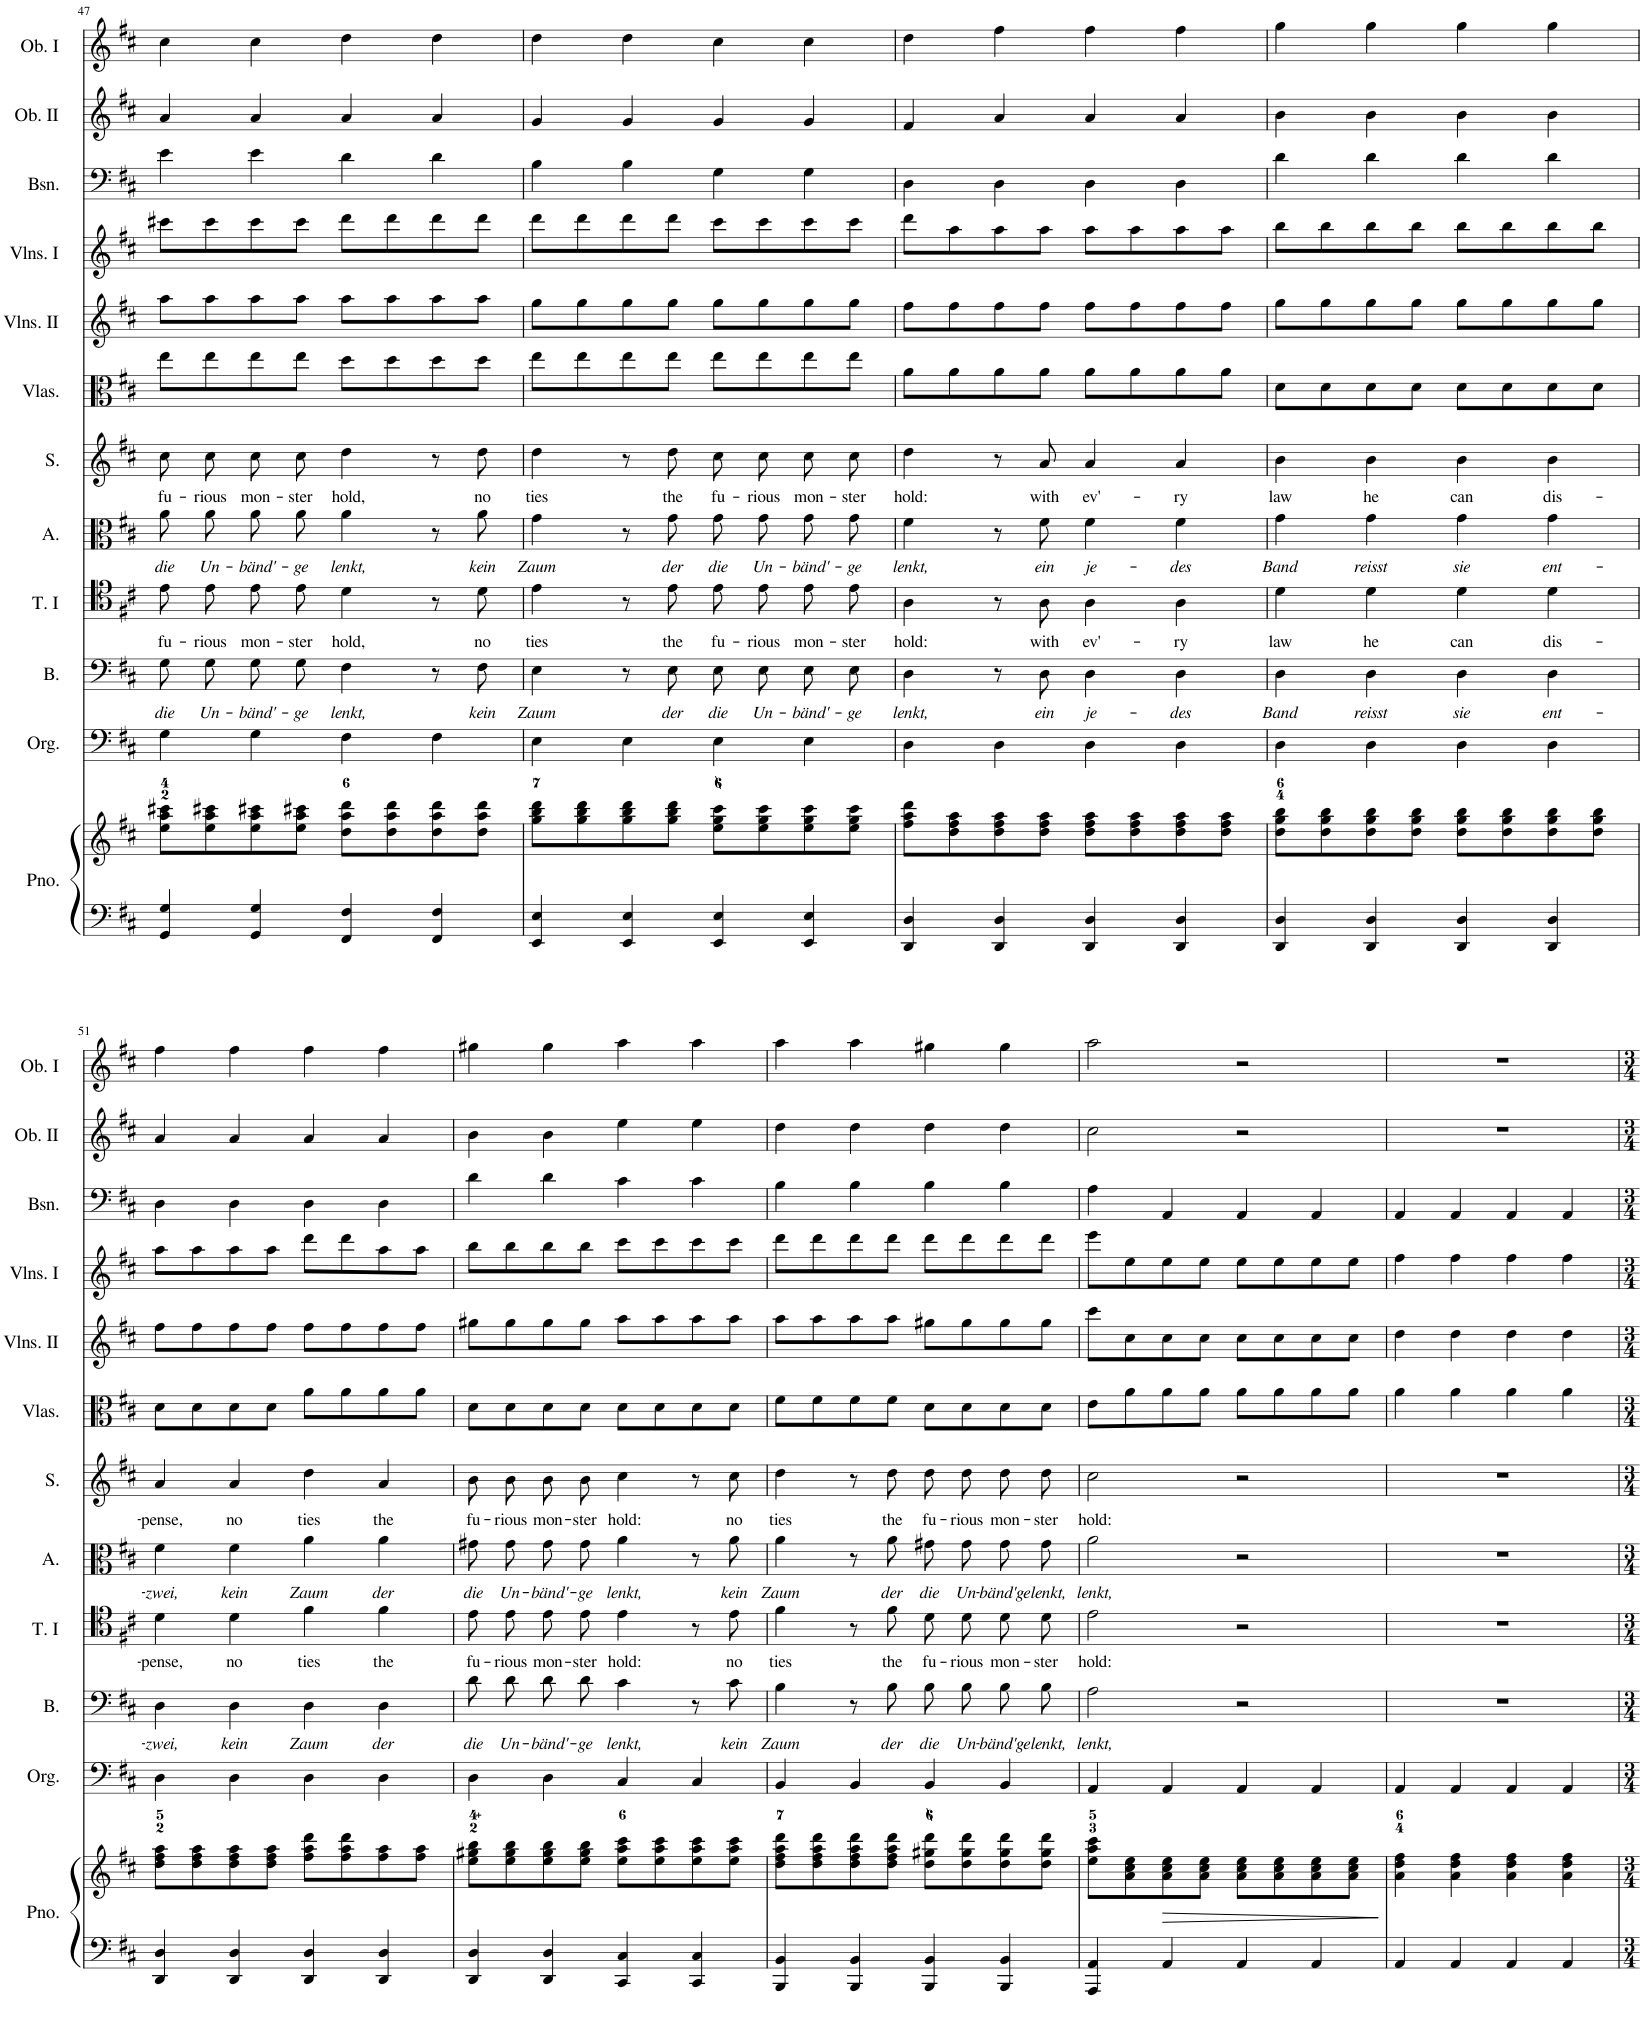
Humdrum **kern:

**kern	**kern	**dynam	**kern	**kern	**text	**kern	**text	**kern	**text	**kern	**text	**kern	**kern	**kern	**kern	**kern	**kern
*part12	*part12	*part12	*part11	*part10	*part10	*part9	*part9	*part8	*part8	*part7	*part7	*part6	*part5	*part4	*part3	*part2	*part1
*staff13	*staff12	*staff12/13	*staff11	*staff10	*staff10	*staff9	*staff9	*staff8	*staff8	*staff7	*staff7	*staff6	*staff5	*staff4	*staff3	*staff2	*staff1
*I"Piano	*	*	*I"Organ	*I"Bass	*	*I"Tenor I	*	*I"Alto	*	*I"Soprano	*	*I"Violas	*I"Violins II	*I"Violins I	*I"Bassoon	*I"Oboe II	*I"Oboe I
*I'Pno.	*	*	*I'Org.	*I'B.	*	*I'T. I	*	*I'A.	*	*I'S.	*	*I'Vlas.	*I'Vlns. II	*I'Vlns. I	*I'Bsn.	*I'Ob. II	*I'Ob. I
!!LO:PB:g=z
*clefF4	*clefG2	*	*clefF4	*clefF4	*	*clefC4	*	*clefC3	*	*clefG2	*	*clefC3	*clefG2	*clefG2	*clefF4	*clefG2	*clefG2
*k[f#c#]	*k[f#c#]	*	*k[f#c#]	*k[f#c#]	*	*k[f#c#]	*	*k[f#c#]	*	*k[f#c#]	*	*k[f#c#]	*k[f#c#]	*k[f#c#]	*k[f#c#]	*k[f#c#]	*k[f#c#]
*M4/4	*M4/4	*	*M4/4	*M4/4	*	*M4/4	*	*M4/4	*	*M4/4	*	*M4/4	*M4/4	*M4/4	*M4/4	*M4/4	*M4/4
*met(c)	*met(c)	*	*met(c)	*met(c)	*	*met(c)	*	*met(c)	*	*met(c)	*	*met(c)	*met(c)	*met(c)	*met(c)	*met(c)	*met(c)
=47	=47	=47	=47	=47	=47	=47	=47	=47	=47	=47	=47	=47	=47	=47	=47	=47	=47
!	!	!	!	!	!LO:LY:b	!	!LO:LY:b	!	!LO:LY:b	!	!LO:LY:b	!	!	!	!	!	!
4GG/ 4G/	8ee\ 8aa\ 8ccc#X\L	.	4G\	8G\L	die	8e\L	fu-	8a\L	die	8cc#\L	fu-	8ee\L	8aa\L	8ccc#X\L	4e\	4a/	4cc#\
!	!	!	!	!	!LO:LY:b	!	!LO:LY:b	!	!LO:LY:b	!	!LO:LY:b	!	!	!	!	!	!
.	8ee\ 8aa\ 8ccc#X\	.	.	8G\J	Un-	8e\J	-rious	8a\J	Un-	8cc#\J	-rious	8ee\	8aa\	8ccc#\	.	.	.
!	!	!	!	!	!LO:LY:b	!	!LO:LY:b	!	!LO:LY:b	!	!LO:LY:b	!	!	!	!	!	!
4GG/ 4G/	8ee\ 8aa\ 8ccc#X\	.	4G\	8G\L	-bänd'-	8e\L	mon-	8a\L	-bänd'-	8cc#\L	mon-	8ee\	8aa\	8ccc#\	4e\	4a/	4cc#\
!	!	!	!	!	!LO:LY:b	!	!LO:LY:b	!	!LO:LY:b	!	!LO:LY:b	!	!	!	!	!	!
.	8ee\ 8aa\ 8ccc#X\J	.	.	8G\J	-ge	8e\J	-ster	8a\J	-ge	8cc#\J	-ster	8ee\J	8aa\J	8ccc#\J	.	.	.
!	!	!	!	!	!LO:LY:b	!	!LO:LY:b	!	!LO:LY:b	!	!LO:LY:b	!	!	!	!	!	!
4FF#/ 4F#/	8dd\ 8aa\ 8ddd\L	.	4F#\	4F#\	lenkt,	4d\	hold,	4a\	lenkt,	4dd\	hold,	8dd\L	8aa\L	8ddd\L	4d\	4a/	4dd\
.	8dd\ 8aa\ 8ddd\	.	.	.	.	.	.	.	.	.	.	8dd\	8aa\	8ddd\	.	.	.
4FF#/ 4F#/	8dd\ 8aa\ 8ddd\	.	4F#\	8r	.	8r	.	8r	.	8r	.	8dd\	8aa\	8ddd\	4d\	4a/	4dd\
!	!	!	!	!	!LO:LY:b	!	!LO:LY:b	!	!LO:LY:b	!	!LO:LY:b	!	!	!	!	!	!
.	8dd\ 8aa\ 8ddd\J	.	.	8F#\	kein	8d\	no	8a\	kein	8dd\	no	8dd\J	8aa\J	8ddd\J	.	.	.
=48	=48	=48	=48	=48	=48	=48	=48	=48	=48	=48	=48	=48	=48	=48	=48	=48	=48
!	!	!	!	!	!LO:LY:b	!	!LO:LY:b	!	!LO:LY:b	!	!LO:LY:b	!	!	!	!	!	!
4EE/ 4E/	8gg\ 8bb\ 8ddd\L	.	4E\	4E\	Zaum	4e\	ties	4g\	Zaum	4dd\	ties	8ee\L	8gg\L	8ddd\L	4B\	4g/	4dd\
.	8gg\ 8bb\ 8ddd\	.	.	.	.	.	.	.	.	.	.	8ee\	8gg\	8ddd\	.	.	.
4EE/ 4E/	8gg\ 8bb\ 8ddd\	.	4E\	8r	.	8r	.	8r	.	8r	.	8ee\	8gg\	8ddd\	4B\	4g/	4dd\
!	!	!	!	!	!LO:LY:b	!	!LO:LY:b	!	!LO:LY:b	!	!LO:LY:b	!	!	!	!	!	!
.	8gg\ 8bb\ 8ddd\J	.	.	8E\	der	8e\	the	8g\	der	8dd\	the	8ee\J	8gg\J	8ddd\J	.	.	.
!	!	!	!	!	!LO:LY:b	!	!LO:LY:b	!	!LO:LY:b	!	!LO:LY:b	!	!	!	!	!	!
4EE/ 4E/	8ee\ 8gg\ 8ccc#\L	.	4E\	8E\L	die	8e\L	fu-	8g\L	die	8cc#\L	fu-	8ee\L	8gg\L	8ccc#\L	4G\	4g/	4cc#\
!	!	!	!	!	!LO:LY:b	!	!LO:LY:b	!	!LO:LY:b	!	!LO:LY:b	!	!	!	!	!	!
.	8ee\ 8gg\ 8ccc#\	.	.	8E\J	Un-	8e\J	-rious	8g\J	Un-	8cc#\J	-rious	8ee\	8gg\	8ccc#\	.	.	.
!	!	!	!	!	!LO:LY:b	!	!LO:LY:b	!	!LO:LY:b	!	!LO:LY:b	!	!	!	!	!	!
4EE/ 4E/	8ee\ 8gg\ 8ccc#\	.	4E\	8E\L	-bänd'-	8e\L	mon-	8g\L	-bänd'-	8cc#\L	mon-	8ee\	8gg\	8ccc#\	4G\	4g/	4cc#\
!	!	!	!	!	!LO:LY:b	!	!LO:LY:b	!	!LO:LY:b	!	!LO:LY:b	!	!	!	!	!	!
.	8ee\ 8gg\ 8ccc#\J	.	.	8E\J	-ge	8e\J	-ster	8g\J	-ge	8cc#\J	-ster	8ee\J	8gg\J	8ccc#\J	.	.	.
=49	=49	=49	=49	=49	=49	=49	=49	=49	=49	=49	=49	=49	=49	=49	=49	=49	=49
!	!	!	!	!	!LO:LY:b	!	!LO:LY:b	!	!LO:LY:b	!	!LO:LY:b	!	!	!	!	!	!
4DD/ 4D/	8ff#\ 8aa\ 8ddd\L	.	4D\	4D\	lenkt,	4A\	hold:	4f#\	lenkt,	4dd\	hold:	8a\L	8ff#\L	8ddd\L	4D\	4f#/	4dd\
.	8dd\ 8ff#\ 8aa\	.	.	.	.	.	.	.	.	.	.	8a\	8ff#\	8aa\	.	.	.
4DD/ 4D/	8dd\ 8ff#\ 8aa\	.	4D\	8r	.	8r	.	8r	.	8r	.	8a\	8ff#\	8aa\	4D\	4a/	4ff#\
!	!	!	!	!	!LO:LY:b	!	!LO:LY:b	!	!LO:LY:b	!	!LO:LY:b	!	!	!	!	!	!
.	8dd\ 8ff#\ 8aa\J	.	.	8D\	ein	8A\	with	8f#\	ein	8a/	with	8a\J	8ff#\J	8aa\J	.	.	.
!	!	!	!	!	!LO:LY:b	!	!LO:LY:b	!	!LO:LY:b	!	!LO:LY:b	!	!	!	!	!	!
4DD/ 4D/	8dd\ 8ff#\ 8aa\L	.	4D\	4D\	je-	4A\	ev'-	4f#\	je-	4a/	ev'-	8a\L	8ff#\L	8aa\L	4D\	4a/	4ff#\
.	8dd\ 8ff#\ 8aa\	.	.	.	.	.	.	.	.	.	.	8a\	8ff#\	8aa\	.	.	.
!	!	!	!	!	!LO:LY:b	!	!LO:LY:b	!	!LO:LY:b	!	!LO:LY:b	!	!	!	!	!	!
4DD/ 4D/	8dd\ 8ff#\ 8aa\	.	4D\	4D\	-des	4A\	-ry	4f#\	-des	4a/	-ry	8a\	8ff#\	8aa\	4D\	4a/	4ff#\
.	8dd\ 8ff#\ 8aa\J	.	.	.	.	.	.	.	.	.	.	8a\J	8ff#\J	8aa\J	.	.	.
=50	=50	=50	=50	=50	=50	=50	=50	=50	=50	=50	=50	=50	=50	=50	=50	=50	=50
!	!	!	!	!	!LO:LY:b	!	!LO:LY:b	!	!LO:LY:b	!	!LO:LY:b	!	!	!	!	!	!
4DD/ 4D/	8dd\ 8gg\ 8bb\L	.	4D\	4D\	Band	4d\	law	4g\	Band	4b\	law	8d\L	8gg\L	8bb\L	4d\	4b\	4gg\
.	8dd\ 8gg\ 8bb\	.	.	.	.	.	.	.	.	.	.	8d\	8gg\	8bb\	.	.	.
!	!	!	!	!	!LO:LY:b	!	!LO:LY:b	!	!LO:LY:b	!	!LO:LY:b	!	!	!	!	!	!
4DD/ 4D/	8dd\ 8gg\ 8bb\	.	4D\	4D\	reisst	4d\	he	4g\	reisst	4b\	he	8d\	8gg\	8bb\	4d\	4b\	4gg\
.	8dd\ 8gg\ 8bb\J	.	.	.	.	.	.	.	.	.	.	8d\J	8gg\J	8bb\J	.	.	.
!	!	!	!	!	!LO:LY:b	!	!LO:LY:b	!	!LO:LY:b	!	!LO:LY:b	!	!	!	!	!	!
4DD/ 4D/	8dd\ 8gg\ 8bb\L	.	4D\	4D\	sie	4d\	can	4g\	sie	4b\	can	8d\L	8gg\L	8bb\L	4d\	4b\	4gg\
.	8dd\ 8gg\ 8bb\	.	.	.	.	.	.	.	.	.	.	8d\	8gg\	8bb\	.	.	.
!	!	!	!	!	!LO:LY:b	!	!LO:LY:b	!	!LO:LY:b	!	!LO:LY:b	!	!	!	!	!	!
4DD/ 4D/	8dd\ 8gg\ 8bb\	.	4D\	4D\	ent-	4d\	dis-	4g\	ent-	4b\	dis-	8d\	8gg\	8bb\	4d\	4b\	4gg\
.	8dd\ 8gg\ 8bb\J	.	.	.	.	.	.	.	.	.	.	8d\J	8gg\J	8bb\J	.	.	.
!!LO:LB:g=z
=51	=51	=51	=51	=51	=51	=51	=51	=51	=51	=51	=51	=51	=51	=51	=51	=51	=51
!	!	!	!	!	!LO:LY:b	!	!LO:LY:b	!	!LO:LY:b	!	!LO:LY:b	!	!	!	!	!	!
4DD/ 4D/	8dd\ 8ff#\ 8aa\L	.	4D\	4D\	-zwei,	4d\	-pense,	4f#\	-zwei,	4a/	-pense,	8d\L	8ff#\L	8aa\L	4D\	4a/	4ff#\
.	8dd\ 8ff#\ 8aa\	.	.	.	.	.	.	.	.	.	.	8d\	8ff#\	8aa\	.	.	.
!	!	!	!	!	!LO:LY:b	!	!LO:LY:b	!	!LO:LY:b	!	!LO:LY:b	!	!	!	!	!	!
4DD/ 4D/	8dd\ 8ff#\ 8aa\	.	4D\	4D\	kein	4d\	no	4f#\	kein	4a/	no	8d\	8ff#\	8aa\	4D\	4a/	4ff#\
.	8dd\ 8ff#\ 8aa\J	.	.	.	.	.	.	.	.	.	.	8d\J	8ff#\J	8aa\J	.	.	.
!	!	!	!	!	!LO:LY:b	!	!LO:LY:b	!	!LO:LY:b	!	!LO:LY:b	!	!	!	!	!	!
4DD/ 4D/	8ff#\ 8aa\ 8ddd\L	.	4D\	4D\	Zaum	4f#\	ties	4a\	Zaum	4dd\	ties	8a\L	8ff#\L	8ddd\L	4D\	4a/	4ff#\
.	8ff#\ 8aa\ 8ddd\	.	.	.	.	.	.	.	.	.	.	8a\	8ff#\	8ddd\	.	.	.
!	!	!	!	!	!LO:LY:b	!	!LO:LY:b	!	!LO:LY:b	!	!LO:LY:b	!	!	!	!	!	!
4DD/ 4D/	8ff#\ 8aa\	.	4D\	4D\	der	4f#\	the	4a\	der	4a/	the	8a\	8ff#\	8aa\	4D\	4a/	4ff#\
.	8ff#\ 8aa\J	.	.	.	.	.	.	.	.	.	.	8a\J	8ff#\J	8aa\J	.	.	.
=52	=52	=52	=52	=52	=52	=52	=52	=52	=52	=52	=52	=52	=52	=52	=52	=52	=52
!	!	!	!	!	!LO:LY:b	!	!LO:LY:b	!	!LO:LY:b	!	!LO:LY:b	!	!	!	!	!	!
4DD/ 4D/	8ee\ 8gg#X\ 8bb\L	.	4D\	8d\L	die	8e\L	fu-	8g#X\L	die	8b\L	fu-	8d\L	8gg#X\L	8bb\L	4d\	4b\	4gg#X\
!	!	!	!	!	!LO:LY:b	!	!LO:LY:b	!	!LO:LY:b	!	!LO:LY:b	!	!	!	!	!	!
.	8ee\ 8gg#\ 8bb\	.	.	8d\J	Un-	8e\J	-rious	8g#\J	Un-	8b\J	-rious	8d\	8gg#\	8bb\	.	.	.
!	!	!	!	!	!LO:LY:b	!	!LO:LY:b	!	!LO:LY:b	!	!LO:LY:b	!	!	!	!	!	!
4DD/ 4D/	8ee\ 8gg#\ 8bb\	.	4D\	8d\L	-bänd'-	8e\L	mon-	8g#\L	-bänd'-	8b\L	mon-	8d\	8gg#\	8bb\	4d\	4b\	4gg#\
!	!	!	!	!	!LO:LY:b	!	!LO:LY:b	!	!LO:LY:b	!	!LO:LY:b	!	!	!	!	!	!
.	8ee\ 8gg#\ 8bb\J	.	.	8d\J	-ge	8e\J	-ster	8g#\J	-ge	8b\J	-ster	8d\J	8gg#\J	8bb\J	.	.	.
!	!	!	!	!	!LO:LY:b	!	!LO:LY:b	!	!LO:LY:b	!	!LO:LY:b	!	!	!	!	!	!
4CC#/ 4C#/	8ee\ 8aa\ 8ccc#\L	.	4C#/	4c#\	lenkt,	4e\	hold:	4a\	lenkt,	4cc#\	hold:	8d\L	8aa\L	8ccc#\L	4c#\	4ee\	4aa\
.	8ee\ 8aa\ 8ccc#\	.	.	.	.	.	.	.	.	.	.	8d\	8aa\	8ccc#\	.	.	.
4CC#/ 4C#/	8ee\ 8aa\ 8ccc#\	.	4C#/	8r	.	8r	.	8r	.	8r	.	8d\	8aa\	8ccc#\	4c#\	4ee\	4aa\
!	!	!	!	!	!LO:LY:b	!	!LO:LY:b	!	!LO:LY:b	!	!LO:LY:b	!	!	!	!	!	!
.	8ee\ 8aa\ 8ccc#\J	.	.	8c#\	kein	8e\	no	8a\	kein	8cc#\	no	8d\J	8aa\J	8ccc#\J	.	.	.
=53	=53	=53	=53	=53	=53	=53	=53	=53	=53	=53	=53	=53	=53	=53	=53	=53	=53
!	!	!	!	!	!LO:LY:b	!	!LO:LY:b	!	!LO:LY:b	!	!LO:LY:b	!	!	!	!	!	!
4BBB/ 4BB/	8dd\ 8ff#\ 8aa\ 8ddd\L	.	4BB/	4B\	Zaum	4f#\	ties	4a\	Zaum	4dd\	ties	8f#\L	8aa\L	8ddd\L	4B\	4dd\	4aa\
.	8dd\ 8ff#\ 8aa\ 8ddd\	.	.	.	.	.	.	.	.	.	.	8f#\	8aa\	8ddd\	.	.	.
4BBB/ 4BB/	8dd\ 8ff#\ 8aa\ 8ddd\	.	4BB/	8r	.	8r	.	8r	.	8r	.	8f#\	8aa\	8ddd\	4B\	4dd\	4aa\
!	!	!	!	!	!LO:LY:b	!	!LO:LY:b	!	!LO:LY:b	!	!LO:LY:b	!	!	!	!	!	!
.	8dd\ 8ff#\ 8aa\ 8ddd\J	.	.	8B\	der	8f#\	the	8a\	der	8dd\	the	8f#\J	8aa\J	8ddd\J	.	.	.
!	!	!	!	!	!LO:LY:b	!	!LO:LY:b	!	!LO:LY:b	!	!LO:LY:b	!	!	!	!	!	!
4BBB/ 4BB/	8dd\ 8gg#X\ 8ddd\L	.	4BB/	8B\L	die	8d\L	fu-	8g#X\L	die	8dd\L	fu-	8d\L	8gg#X\L	8ddd\L	4B\	4dd\	4gg#X\
!	!	!	!	!	!LO:LY:b	!	!LO:LY:b	!	!LO:LY:b	!	!LO:LY:b	!	!	!	!	!	!
.	8dd\ 8gg#\ 8ddd\	.	.	8B\J	Un-	8d\J	-rious	8g#\J	Un-	8dd\J	-rious	8d\	8gg#\	8ddd\	.	.	.
!	!	!	!	!	!LO:LY:b	!	!LO:LY:b	!	!LO:LY:b	!	!LO:LY:b	!	!	!	!	!	!
4BBB/ 4BB/	8dd\ 8gg#\ 8ddd\	.	4BB/	8B\L	-bänd'ge	8d\L	mon-	8g#\L	-bänd'ge	8dd\L	mon-	8d\	8gg#\	8ddd\	4B\	4dd\	4gg#\
!	!	!	!	!	!LO:LY:b	!	!LO:LY:b	!	!LO:LY:b	!	!LO:LY:b	!	!	!	!	!	!
.	8dd\ 8gg#\ 8ddd\J	.	.	8B\J	lenkt,	8d\J	-ster	8g#\J	lenkt,	8dd\J	-ster	8d\J	8gg#\J	8ddd\J	.	.	.
=54	=54	=54	=54	=54	=54	=54	=54	=54	=54	=54	=54	=54	=54	=54	=54	=54	=54
!	!	!	!	!	!LO:LY:b	!	!LO:LY:b	!	!LO:LY:b	!	!LO:LY:b	!	!	!	!	!	!
4AAA/ 4AA/	8ee\ 8aa\ 8ccc#\L	.	4AA/	2A\	lenkt,	2e\	hold:	2a\	lenkt,	2cc#\	hold:	8e\L	8ccc#\L	8eee\L	4A\	2cc#\	2aa\
.	8a\ 8cc#\ 8ee\	.	.	.	.	.	.	.	.	.	.	8a\	8cc#\	8ee\	.	.	.
!	!	!LO:HP:b	!	!	!	!	!	!	!	!	!	!	!	!	!	!	!
4AA/	8a\ 8cc#\ 8ee\	>	4AA/	.	.	.	.	.	.	.	.	8a\	8cc#\	8ee\	4AA/	.	.
.	8a\ 8cc#\ 8ee\J	.	.	.	.	.	.	.	.	.	.	8a\J	8cc#\J	8ee\J	.	.	.
4AA/	8a\ 8cc#\ 8ee\L	.	4AA/	2r	.	2r	.	2r	.	2r	.	8a\L	8cc#\L	8ee\L	4AA/	2r	2r
.	8a\ 8cc#\ 8ee\	.	.	.	.	.	.	.	.	.	.	8a\	8cc#\	8ee\	.	.	.
4AA/	8a\ 8cc#\ 8ee\	.	4AA/	.	.	.	.	.	.	.	.	8a\	8cc#\	8ee\	4AA/	.	.
.	8a\ 8cc#\ 8ee\J	.	.	.	.	.	.	.	.	.	.	8a\J	8cc#\J	8ee\J	.	.	.
.	.	]	.	.	.	.	.	.	.	.	.	.	.	.	.	.	.
=55	=55	=55	=55	=55	=55	=55	=55	=55	=55	=55	=55	=55	=55	=55	=55	=55	=55
4AA/	4a\ 4dd\ 4ff#\	.	4AA/	1r	.	1r	.	1r	.	1r	.	4a\	4dd\	4ff#\	4AA/	1r	1r
4AA/	4a\ 4dd\ 4ff#\	.	4AA/	.	.	.	.	.	.	.	.	4a\	4dd\	4ff#\	4AA/	.	.
4AA/	4a\ 4dd\ 4ff#\	.	4AA/	.	.	.	.	.	.	.	.	4a\	4dd\	4ff#\	4AA/	.	.
4AA/	4a\ 4dd\ 4ff#\	.	4AA/	.	.	.	.	.	.	.	.	4a\	4dd\	4ff#\	4AA/	.	.
=	=	=	=	=	=	=	=	=	=	=	=	=	=	=	=	=	=
*-	*-	*-	*-	*-	*-	*-	*-	*-	*-	*-	*-	*-	*-	*-	*-	*-	*-
